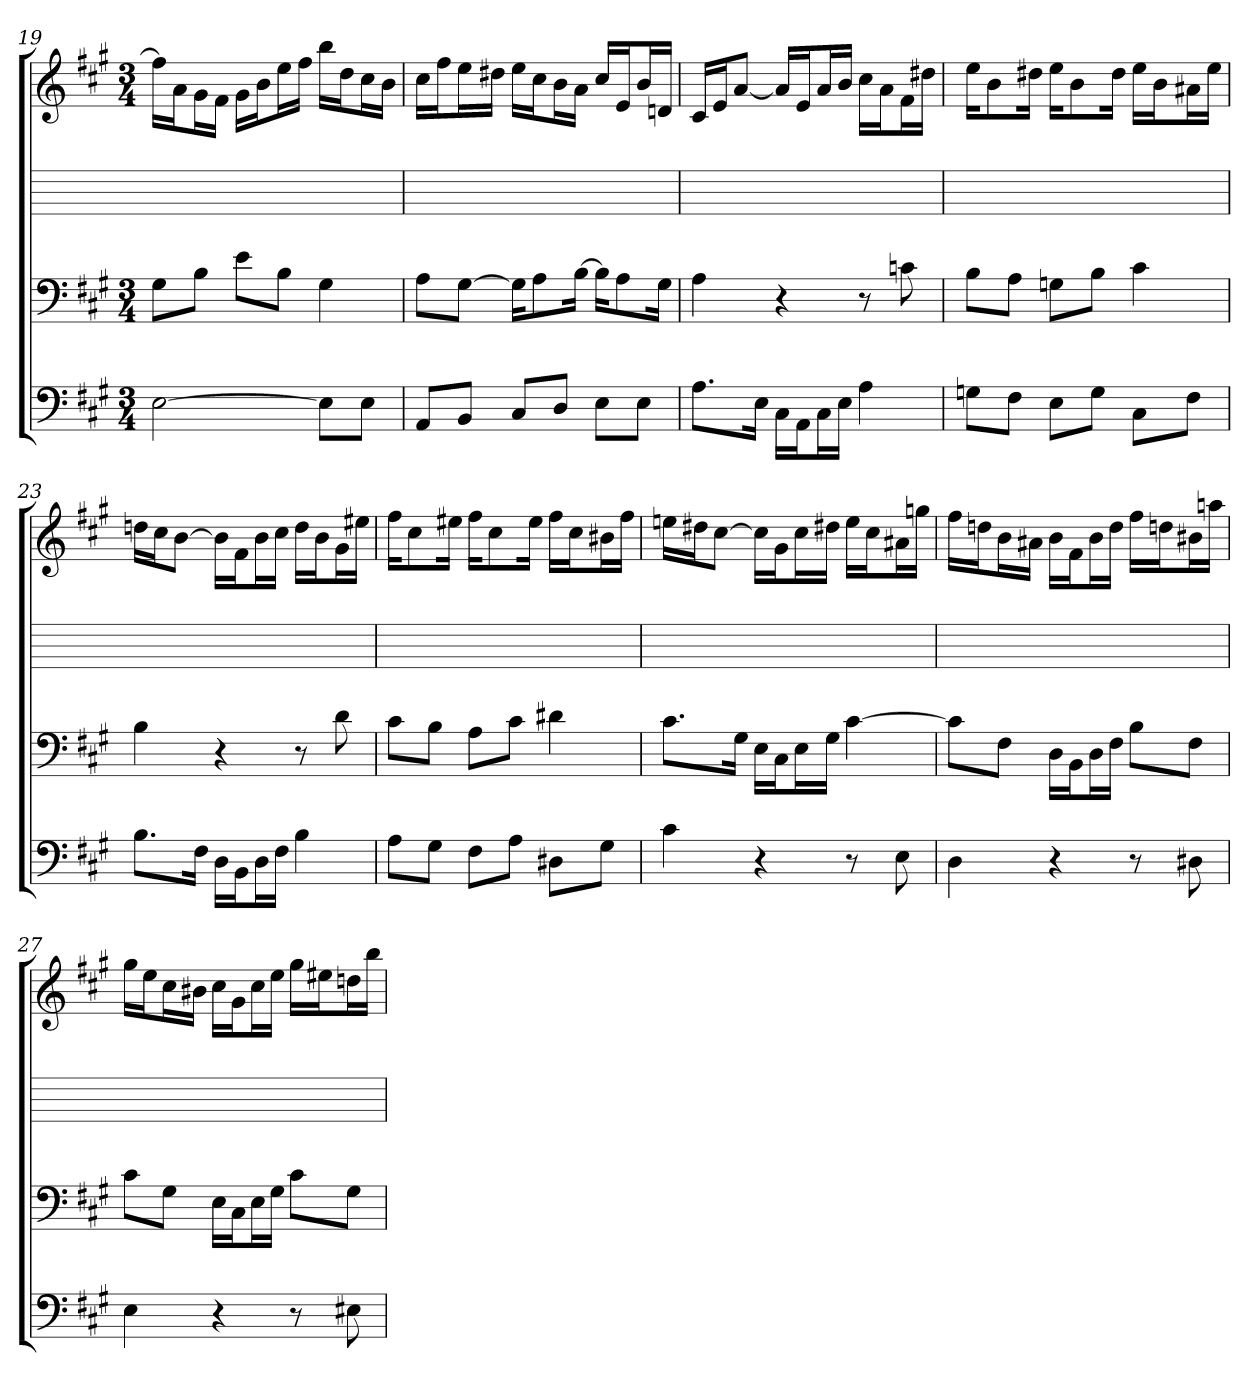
**kern	**kern	**kern	**kern
*part4	*part3	*part2	*part1
*staff4	*staff3	*staff2	*staff1
*clefF4	*clefF4	*	*clefG2
*k[f#c#g#]	*k[f#c#g#]	*	*k[f#c#g#]
*f#:	*f#:	*	*f#:
*M3/4	*M3/4	*	*M3/4
=19	=19	=19	=19
[2E	8G#\L	2.ryy	16ff#\LL]
.	.	.	16a\J
.	8B\J	.	16g#\L
.	.	.	16f#\JJ
.	8e\L	.	16g#\LL
.	.	.	16b\J
.	8B\J	.	16ee\L
.	.	.	16ff#\JJ
8E\L]	4G#	.	16bb\LL
.	.	.	16dd\J
8E\J	.	.	16cc#\L
.	.	.	16b\JJ
=20	=20	=20	=20
8AA/L	8A\L	2.ryy	16cc#\LL
.	.	.	16ff#\J
8BB/J	[8G#\J	.	16ee\L
.	.	.	16dd#X\JJ
8C#/L	16G#\KL]	.	16ee\LL
.	8A\	.	16cc#\J
8D/J	.	.	16b\L
.	[16B\Jk	.	16a\JJ
8E\L	16B\KL]	.	16cc#/LL
.	8A\	.	16e/J
8E\J	.	.	16b/L
.	16G#\Jk	.	16dn/JJ
=21	=21	=21	=21
8.A\L	4A	2.ryy	16c#/LL
.	.	.	16e/J
.	.	.	[8a/J
16E\Jk	.	.	.
16C#\LL	4r	.	16a/LL]
16AA\J	.	.	16e/J
16C#\L	.	.	16a/L
16E\JJ	.	.	16b/JJ
4A	8r	.	16cc#\LL
.	.	.	16a\J
.	8cn	.	16f#\L
.	.	.	16dd#X\JJ
=22	=22	=22	=22
8Gn\L	8B\L	2.ryy	16ee\KL
.	.	.	8b\
8F#\J	8A\J	.	.
.	.	.	16dd#X\Jk
8E\L	8Gn\L	.	16ee\KL
.	.	.	8b\
8G\J	8B\J	.	.
.	.	.	16dd#\Jk
8C#\L	4c#	.	16ee\LL
.	.	.	16b\J
8F#\J	.	.	16a#X\L
.	.	.	16ee\JJ
=23	=23	=23	=23
8.B\L	4B	2.ryy	16ddn\LL
.	.	.	16cc#\J
.	.	.	[8b\J
16F#\Jk	.	.	.
16D\LL	4r	.	16b\LL]
16BB\J	.	.	16f#\J
16D\L	.	.	16b\L
16F#\JJ	.	.	16cc#\JJ
4B	8r	.	16dd\LL
.	.	.	16b\J
.	8d	.	16g#\L
.	.	.	16ee#X\JJ
=24	=24	=24	=24
8A\L	8c#\L	2.ryy	16ff#\KL
.	.	.	8cc#\
8G#\J	8B\J	.	.
.	.	.	16ee#X\Jk
8F#\L	8A\L	.	16ff#\KL
.	.	.	8cc#\
8A\J	8c#\J	.	.
.	.	.	16ee#\Jk
8D#X\L	4d#X	.	16ff#\LL
.	.	.	16cc#\J
8G#\J	.	.	16b#X\L
.	.	.	16ff#\JJ
=25	=25	=25	=25
4c#	8.c#\L	2.ryy	16een\LL
.	.	.	16dd#X\J
.	.	.	[8cc#\J
.	16G#\Jk	.	.
4r	16E\LL	.	16cc#\LL]
.	16C#\J	.	16g#\J
.	16E\L	.	16cc#\L
.	16G#\JJ	.	16dd#X\JJ
8r	[4c#	.	16ee\LL
.	.	.	16cc#\J
8E	.	.	16a#X\L
.	.	.	16ggn\JJ
=26	=26	=26	=26
4D	8c#\L]	2.ryy	16ff#\LL
.	.	.	16ddn\J
.	8F#\J	.	16b\L
.	.	.	16a#X\JJ
4r	16D\LL	.	16b\LL
.	16BB\J	.	16f#\J
.	16D\L	.	16b\L
.	16F#\JJ	.	16dd\JJ
8r	8B\L	.	16ff#\LL
.	.	.	16ddn\J
8D#X	8F#\J	.	16b#X\L
.	.	.	16aan\JJ
=27	=27	=27	=27
4E	8c#\L	2.ryy	16gg#\LL
.	.	.	16ee\J
.	8G#\J	.	16cc#\L
.	.	.	16b#X\JJ
4r	16E\LL	.	16cc#\LL
.	16C#\J	.	16g#\J
.	16E\L	.	16cc#\L
.	16G#\JJ	.	16ee\JJ
8r	8c#\L	.	16gg#\LL
.	.	.	16ee#X\J
8E#X	8G#\J	.	16ddn\L
.	.	.	16bb\JJ
=	=	=	=
*-	*-	*-	*-
